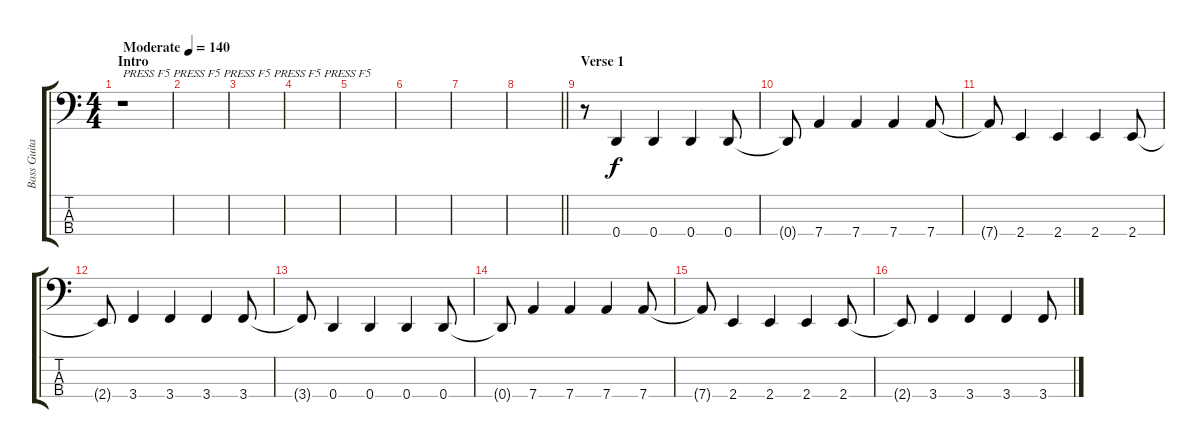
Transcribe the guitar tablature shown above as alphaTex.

\track ("Bass Guitar" "Bass Guita") {instrument electricbasspick}
\staff {score tabs}
\tuning (G2 D2 A1 D1) {hide}
\ts (4 4)
\section ("" "Intro")
\tempo (140 "Moderate")
\clef f4
\ks c
r.1{txt "PRESS F5 PRESS F5 PRESS F5 PRESS F5 PRESS F5" dy f instrument electricbasspick} |
|
|
|
|
|
|
\barLineRight lightlight
|
\section ("" "Verse 1")
r.8 0.4.4 0.4.4 0.4.4 0.4.8 |
0.4{t}.8 7.4.4 7.4.4 7.4.4 7.4.8 |
7.4{t}.8 2.4.4 2.4.4 2.4.4 2.4.8 |
2.4{t}.8 3.4.4 3.4.4 3.4.4 3.4.8 |
3.4{t}.8 0.4.4 0.4.4 0.4.4 0.4.8 |
0.4{t}.8 7.4.4 7.4.4 7.4.4 7.4.8 |
7.4{t}.8 2.4.4 2.4.4 2.4.4 2.4.8 |
2.4{t}.8 3.4.4 3.4.4 3.4.4 3.4.8
